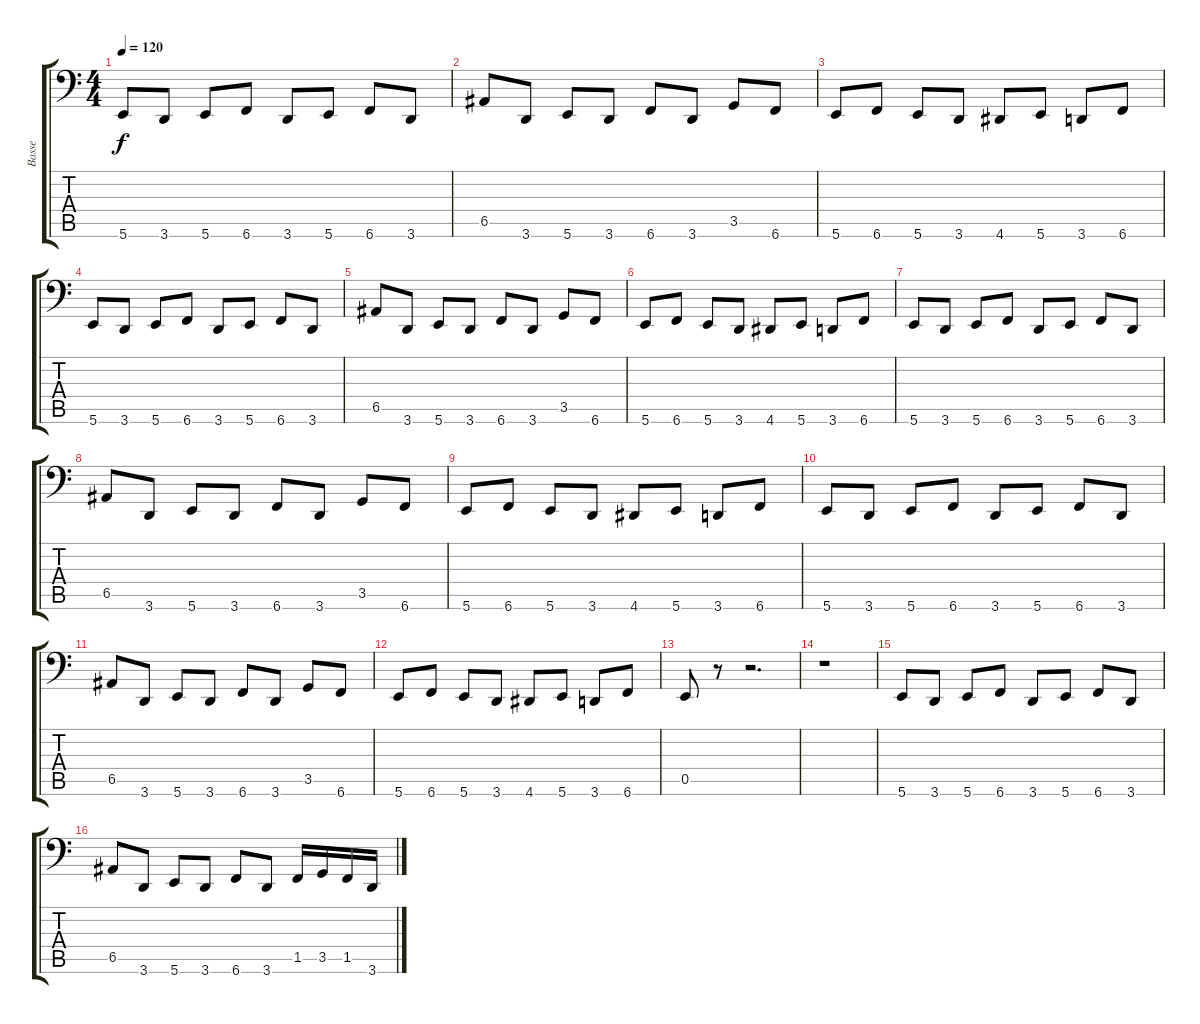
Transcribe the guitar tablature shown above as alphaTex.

\track ("Basse" "Basse") {instrument electricbassfinger}
\staff {score tabs}
\tuning (C3 G2 D2 A1 E1 B0) {hide}
\ts (4 4)
\tempo 120
\clef f4
\ks c
5.6.8{dy f} 3.6.8 5.6.8 6.6.8 3.6.8 5.6.8 6.6.8 3.6.8 |
6.5.8 3.6.8 5.6.8 3.6.8 6.6.8 3.6.8 3.5.8 6.6.8 |
5.6.8 6.6.8 5.6.8 3.6.8 4.6.8 5.6.8 3.6.8 6.6.8 |
5.6.8 3.6.8 5.6.8 6.6.8 3.6.8 5.6.8 6.6.8 3.6.8 |
6.5.8 3.6.8 5.6.8 3.6.8 6.6.8 3.6.8 3.5.8 6.6.8 |
5.6.8 6.6.8 5.6.8 3.6.8 4.6.8 5.6.8 3.6.8 6.6.8 |
5.6.8 3.6.8 5.6.8 6.6.8 3.6.8 5.6.8 6.6.8 3.6.8 |
6.5.8 3.6.8 5.6.8 3.6.8 6.6.8 3.6.8 3.5.8 6.6.8 |
5.6.8 6.6.8 5.6.8 3.6.8 4.6.8 5.6.8 3.6.8 6.6.8 |
5.6.8 3.6.8 5.6.8 6.6.8 3.6.8 5.6.8 6.6.8 3.6.8 |
6.5.8 3.6.8 5.6.8 3.6.8 6.6.8 3.6.8 3.5.8 6.6.8 |
5.6.8 6.6.8 5.6.8 3.6.8 4.6.8 5.6.8 3.6.8 6.6.8 |
0.5.8 r.8 r.2{d} |
r.1 |
5.6.8 3.6.8 5.6.8 6.6.8 3.6.8 5.6.8 6.6.8 3.6.8 |
6.5.8 3.6.8 5.6.8 3.6.8 6.6.8 3.6.8 1.5.16 3.5.16 1.5.16 3.6.16
